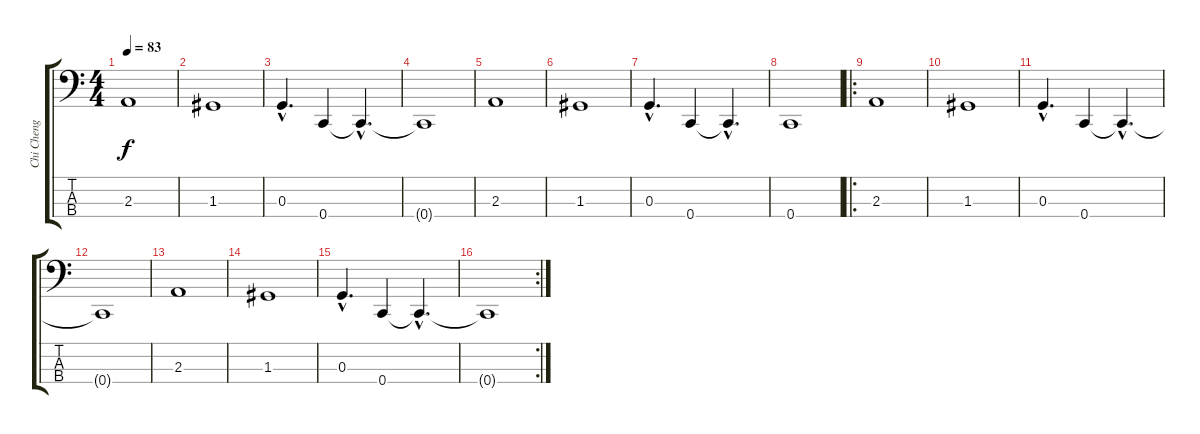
\track ("Chi Cheng" "Chi Cheng") {instrument electricbassfinger}
\staff {score tabs}
\tuning (F2 C2 G1 C1) {hide}
\ts (4 4)
\tempo 83
\clef f4
\ks c
2.3.1{dy f} |
1.3.1 |
0.3{hac}.4{d} 0.4.4 0.4{hac t}.4{d} |
0.4{t}.1 |
2.3.1 |
1.3.1 |
0.3{hac}.4{d} 0.4.4 0.4{hac t}.4{d} |
0.4.1 |
\ro
2.3.1 |
1.3.1 |
0.3{hac}.4{d} 0.4.4 0.4{hac t}.4{d} |
0.4{t}.1 |
2.3.1 |
1.3.1 |
0.3{hac}.4{d} 0.4.4 0.4{hac t}.4{d} |
\rc 2
0.4{t}.1
